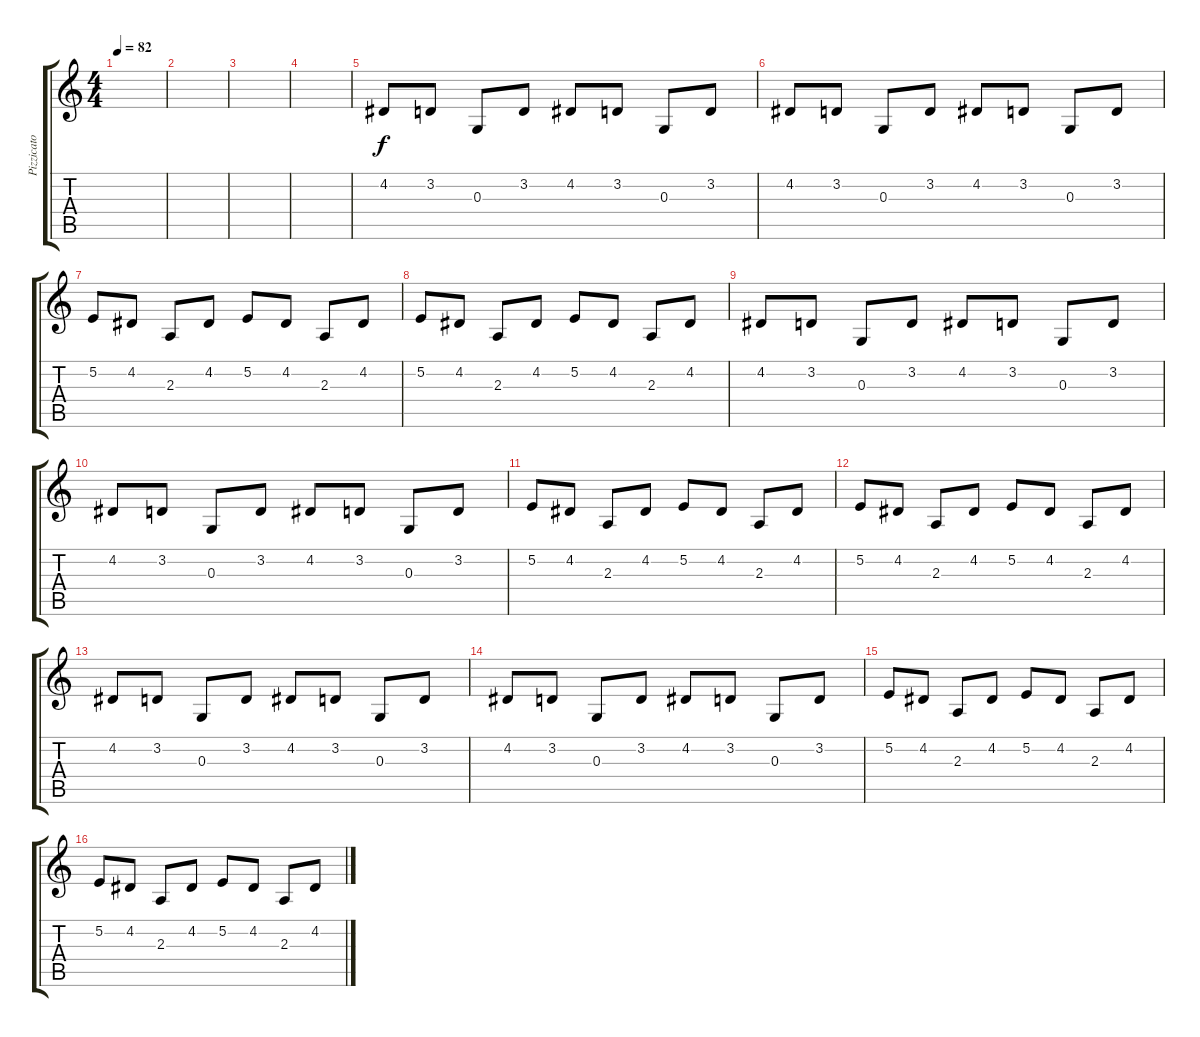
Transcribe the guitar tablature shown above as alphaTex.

\track ("Pizzicato" "Pizzicato") {instrument pizzicatostrings}
\staff {score tabs}
\tuning (E4 B3 G3 D3 A2 E2) {hide}
\ts (4 4)
\tempo 82
\clef g2
\ks c
|
|
|
|
4.2.8 3.2.8 0.3.8 3.2.8 4.2.8 3.2.8 0.3.8 3.2.8 |
4.2.8 3.2.8 0.3.8 3.2.8 4.2.8 3.2.8 0.3.8 3.2.8 |
5.2.8 4.2.8 2.3.8 4.2.8 5.2.8 4.2.8 2.3.8 4.2.8 |
5.2.8 4.2.8 2.3.8 4.2.8 5.2.8 4.2.8 2.3.8 4.2.8 |
4.2.8 3.2.8 0.3.8 3.2.8 4.2.8 3.2.8 0.3.8 3.2.8 |
4.2.8 3.2.8 0.3.8 3.2.8 4.2.8 3.2.8 0.3.8 3.2.8 |
5.2.8 4.2.8 2.3.8 4.2.8 5.2.8 4.2.8 2.3.8 4.2.8 |
5.2.8 4.2.8 2.3.8 4.2.8 5.2.8 4.2.8 2.3.8 4.2.8 |
4.2.8 3.2.8 0.3.8 3.2.8 4.2.8 3.2.8 0.3.8 3.2.8 |
4.2.8 3.2.8 0.3.8 3.2.8 4.2.8 3.2.8 0.3.8 3.2.8 |
5.2.8 4.2.8 2.3.8 4.2.8 5.2.8 4.2.8 2.3.8 4.2.8 |
5.2.8 4.2.8 2.3.8 4.2.8 5.2.8 4.2.8 2.3.8 4.2.8
